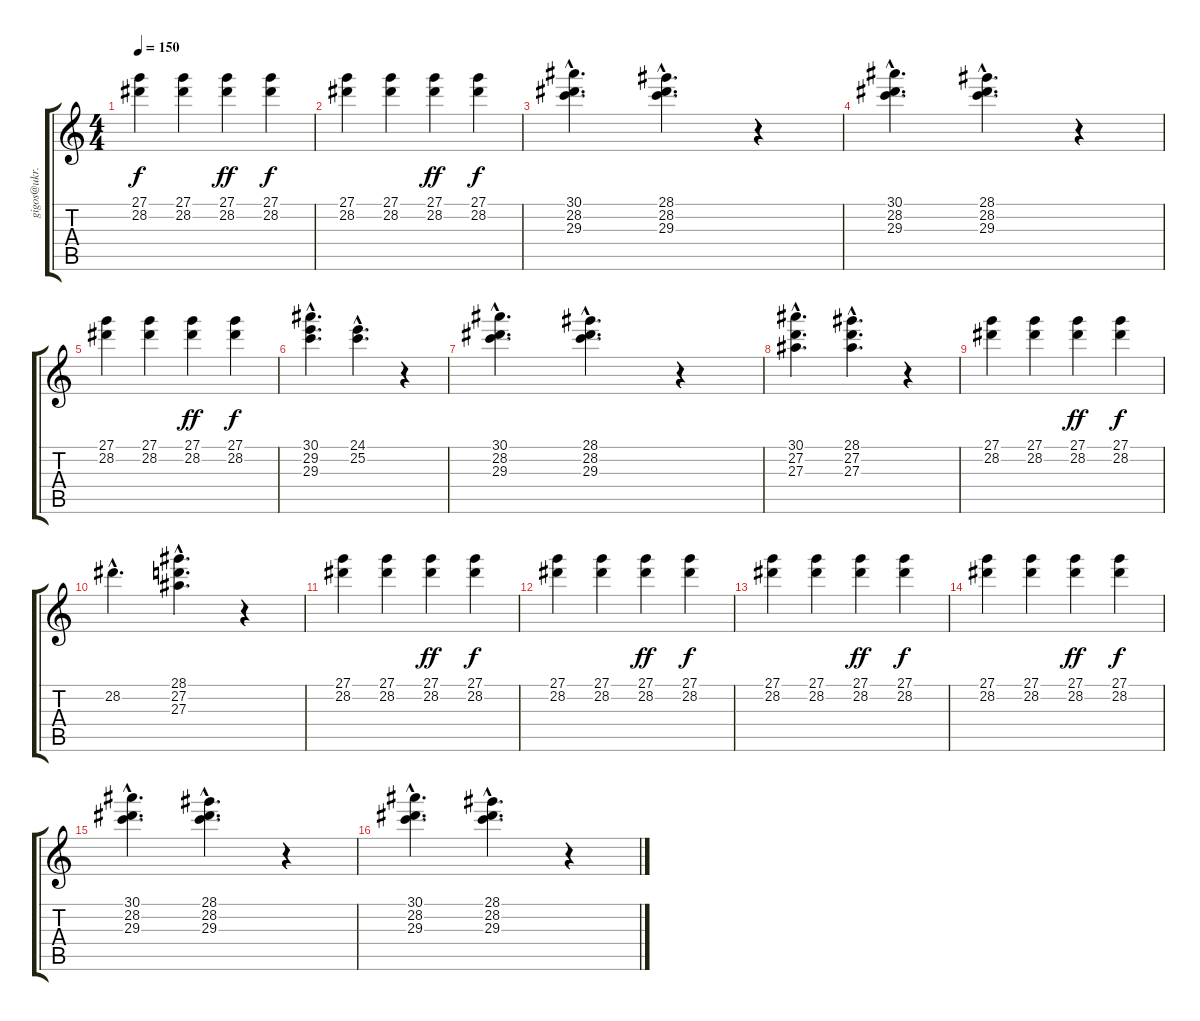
\track ("" "gigos@ukr.") {instrument percussiveorgan}
\staff {score tabs}
\tuning (E4 B3 G3 D3 A2 E2) {hide}
\ts (4 4)
\tempo 150
\clef g2
\ks c
(27.1 28.2).4{dy f} (27.1 28.2).4 (27.1 28.2).4{dy ff} (27.1 28.2).4{dy f} |
(27.1 28.2).4 (27.1 28.2).4 (27.1 28.2).4{dy ff} (27.1 28.2).4{dy f} |
(30.1{hac} 28.2{hac} 29.3{hac}).4{d} (28.1{hac} 28.2{hac} 29.3{hac}).4{d} r.4 |
(30.1{hac} 28.2{hac} 29.3{hac}).4{d} (28.1{hac} 28.2{hac} 29.3{hac}).4{d} r.4 |
(27.1 28.2).4 (27.1 28.2).4 (27.1 28.2).4{dy ff} (27.1 28.2).4{dy f} |
(30.1{hac} 29.2{hac} 29.3{hac}).4{d} (24.1{hac} 25.2{hac}).4{d} r.4 |
(30.1{hac} 28.2{hac} 29.3{hac}).4{d} (28.1{hac} 28.2{hac} 29.3{hac}).4{d} r.4 |
(30.1{hac} 27.2{hac} 27.3{hac}).4{d} (28.1{hac} 27.2{hac} 27.3{hac}).4{d} r.4 |
(27.1 28.2).4 (27.1 28.2).4 (27.1 28.2).4{dy ff} (27.1 28.2).4{dy f} |
28.2{hac}.4{d} (28.1{hac} 27.2{hac} 27.3{hac}).4{d} r.4 |
(27.1 28.2).4 (27.1 28.2).4 (27.1 28.2).4{dy ff} (27.1 28.2).4{dy f} |
(27.1 28.2).4 (27.1 28.2).4 (27.1 28.2).4{dy ff} (27.1 28.2).4{dy f} |
(27.1 28.2).4 (27.1 28.2).4 (27.1 28.2).4{dy ff} (27.1 28.2).4{dy f} |
(27.1 28.2).4 (27.1 28.2).4 (27.1 28.2).4{dy ff} (27.1 28.2).4{dy f} |
(30.1{hac} 28.2{hac} 29.3{hac}).4{d} (28.1{hac} 28.2{hac} 29.3{hac}).4{d} r.4 |
(30.1{hac} 28.2{hac} 29.3{hac}).4{d} (28.1{hac} 28.2{hac} 29.3{hac}).4{d} r.4
